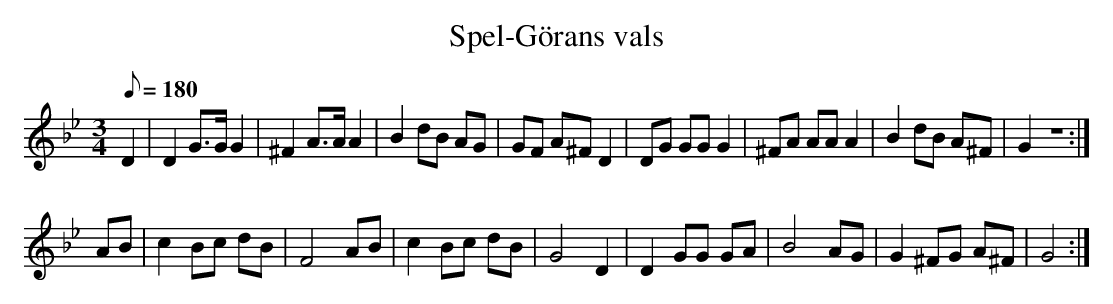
X:1
T:Spel-Görans vals
M:3/4
L:1/8
K:Bb
Q:180
D2| D2 G3/2G/2 G2 | ^F2 A3/2A/2 A2 | B2 dB AG | GF A^F D2 | DG GG G2 | ^FA AA A2 | B2 dB A^F | G2 Z :|
AB | c2 Bc dB | F4 AB | c2 Bc dB | G4 D2 | D2 GG GA | B4 AG | G2 ^FG A^F | G4 :|
